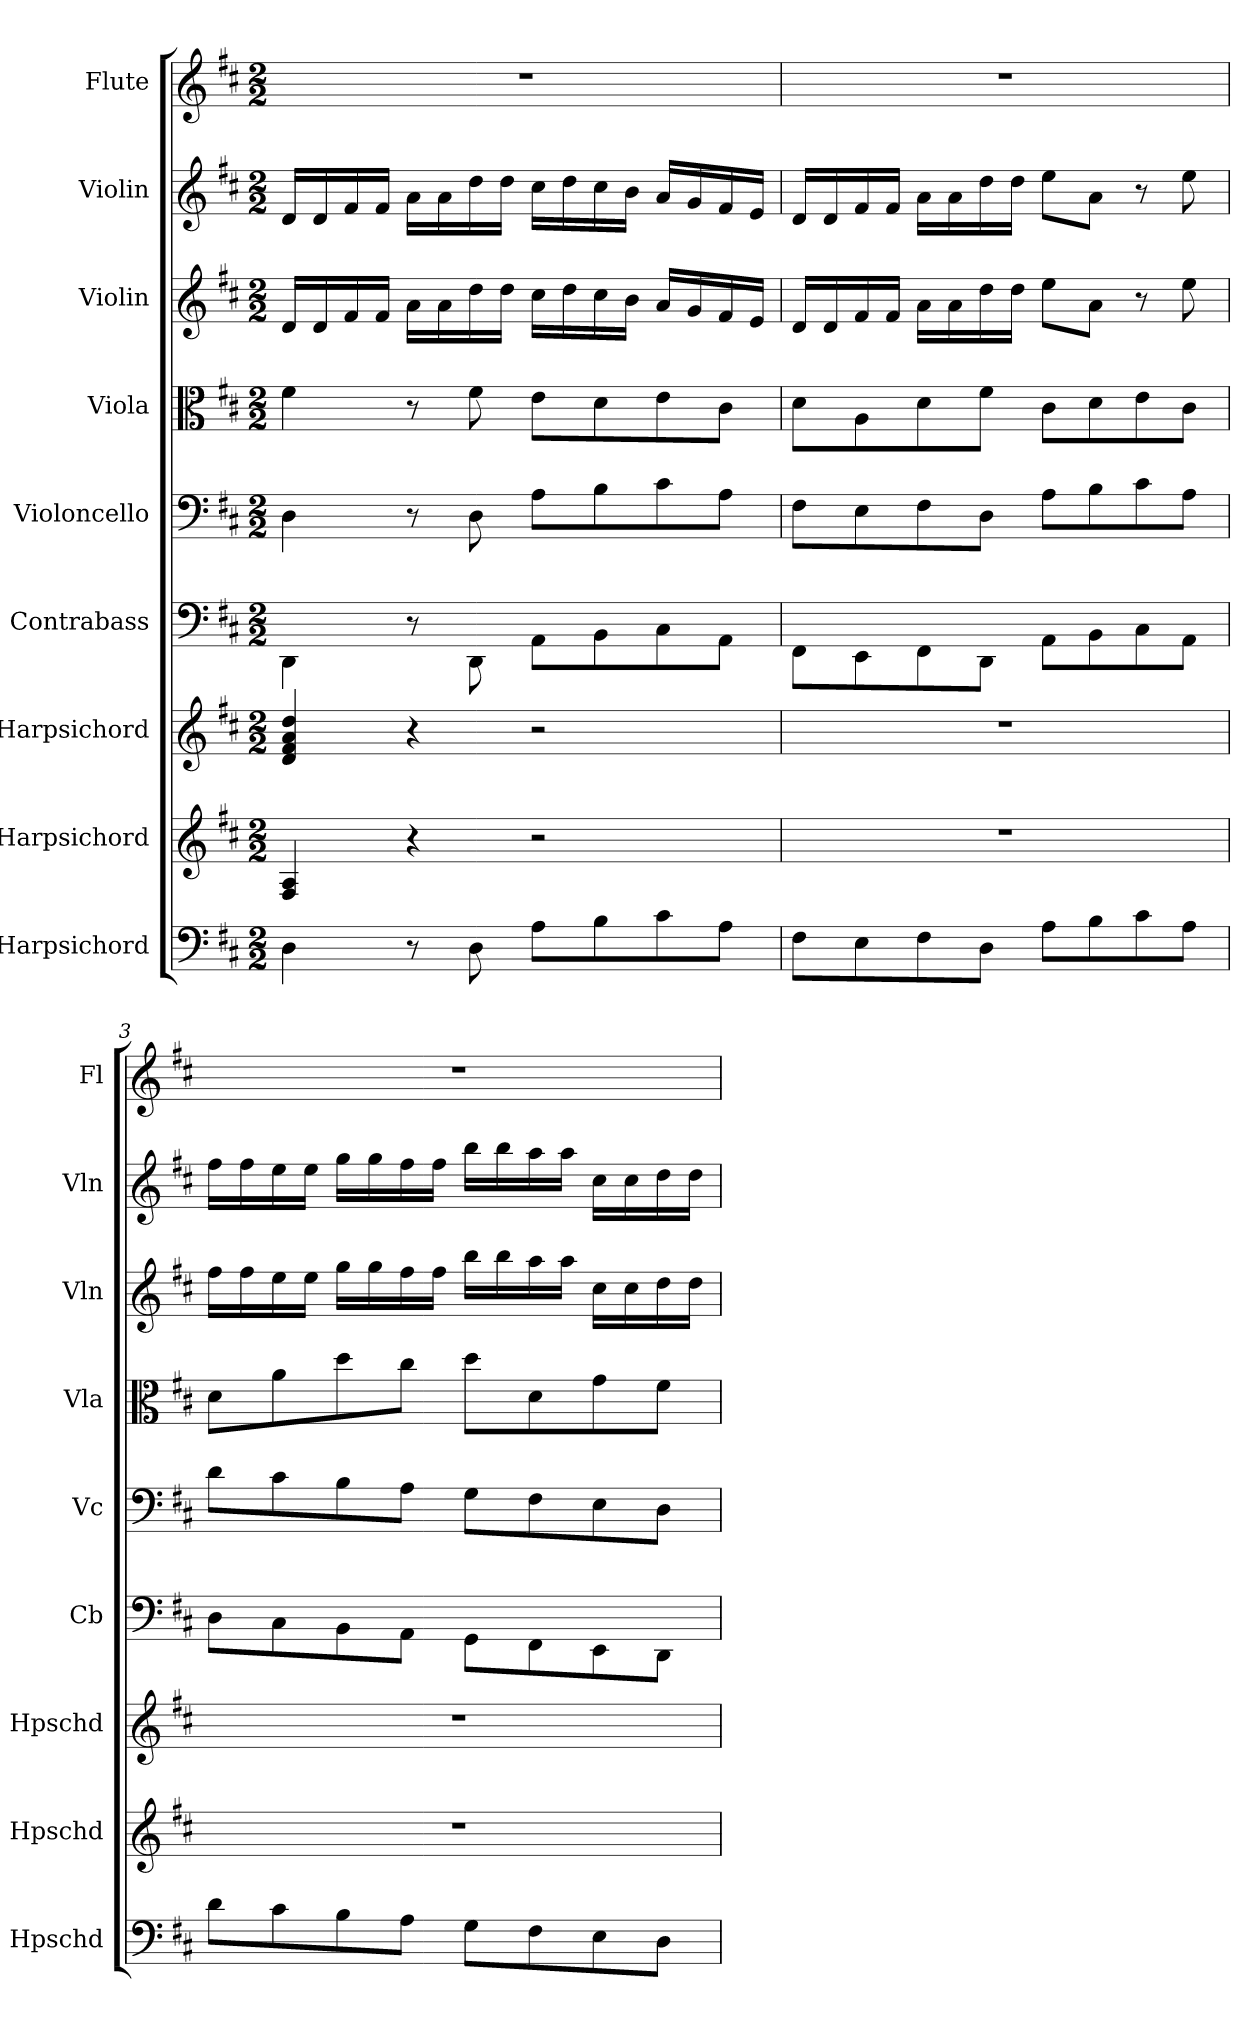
**kern	**kern	**kern	**kern	**kern	**kern	**kern	**kern	**kern
*part9	*part8	*part7	*part6	*part5	*part4	*part3	*part2	*part1
*staff9	*staff8	*staff7	*staff6	*staff5	*staff4	*staff3	*staff2	*staff1
*I"Harpsichord	*I"Harpsichord	*I"Harpsichord	*I"Contrabass	*I"Violoncello	*I"Viola	*I"Violin	*I"Violin	*I"Flute
*I'Hpschd	*I'Hpschd	*I'Hpschd	*I'Cb	*I'Vc	*I'Vla	*I'Vln	*I'Vln	*I'Fl
*clefF4	*clefG2	*clefG2	*clefF4	*clefF4	*clefC3	*clefG2	*clefG2	*clefG2
*	*	*	*ITrd7c12	*	*	*	*	*
*k[f#c#]	*k[f#c#]	*k[f#c#]	*k[f#c#]	*k[f#c#]	*k[f#c#]	*k[f#c#]	*k[f#c#]	*k[f#c#]
*D:	*D:	*D:	*D:	*D:	*D:	*D:	*D:	*D:
*M2/2	*M2/2	*M2/2	*M2/2	*M2/2	*M2/2	*M2/2	*M2/2	*M2/2
=1	=1	=1	=1	=1	=1	=1	=1	=1
4D\	4A/ 4F#/	4dd/ 4a/ 4f#/ 4d/	4DDD\	4D\	4f#\	16d/LL	16d/LL	1r
.	.	.	.	.	.	16d/	16d/	.
.	.	.	.	.	.	16f#/	16f#/	.
.	.	.	.	.	.	16f#/JJ	16f#/JJ	.
8r	4r	4r	8r	8r	8r	16a\LL	16a\LL	.
.	.	.	.	.	.	16a\	16a\	.
8D\	.	.	8DDD\	8D\	8f#\	16dd\	16dd\	.
.	.	.	.	.	.	16dd\JJ	16dd\JJ	.
8A\L	2r	2r	8AAA\L	8A\L	8e\L	16cc#\LL	16cc#\LL	.
.	.	.	.	.	.	16dd\	16dd\	.
8B\	.	.	8BBB\	8B\	8d\	16cc#\	16cc#\	.
.	.	.	.	.	.	16b\JJ	16b\JJ	.
8c#\	.	.	8CC#\	8c#\	8e\	16a/LL	16a/LL	.
.	.	.	.	.	.	16g/	16g/	.
8A\J	.	.	8AAA\J	8A\J	8c#\J	16f#/	16f#/	.
.	.	.	.	.	.	16e/JJ	16e/JJ	.
=2	=2	=2	=2	=2	=2	=2	=2	=2
8F#\L	1r	1r	8FFF#\L	8F#\L	8d\L	16d/LL	16d/LL	1r
.	.	.	.	.	.	16d/	16d/	.
8E\	.	.	8EEE\	8E\	8A\	16f#/	16f#/	.
.	.	.	.	.	.	16f#/JJ	16f#/JJ	.
8F#\	.	.	8FFF#\	8F#\	8d\	16a\LL	16a\LL	.
.	.	.	.	.	.	16a\	16a\	.
8D\J	.	.	8DDD\J	8D\J	8f#\J	16dd\	16dd\	.
.	.	.	.	.	.	16dd\JJ	16dd\JJ	.
8A\L	.	.	8AAA\L	8A\L	8c#\L	8ee\L	8ee\L	.
8B\	.	.	8BBB\	8B\	8d\	8a\J	8a\J	.
8c#\	.	.	8CC#\	8c#\	8e\	8r	8r	.
8A\J	.	.	8AAA\J	8A\J	8c#\J	8ee\	8ee\	.
=3	=3	=3	=3	=3	=3	=3	=3	=3
8d\L	1r	1r	8DD\L	8d\L	8d\L	16ff#\LL	16ff#\LL	1r
.	.	.	.	.	.	16ff#\	16ff#\	.
8c#\	.	.	8CC#\	8c#\	8a\	16ee\	16ee\	.
.	.	.	.	.	.	16ee\JJ	16ee\JJ	.
8B\	.	.	8BBB\	8B\	8dd\	16gg\LL	16gg\LL	.
.	.	.	.	.	.	16gg\	16gg\	.
8A\J	.	.	8AAA\J	8A\J	8cc#\J	16ff#\	16ff#\	.
.	.	.	.	.	.	16ff#\JJ	16ff#\JJ	.
8G\L	.	.	8GGG\L	8G\L	8dd\L	16bb\LL	16bb\LL	.
.	.	.	.	.	.	16bb\	16bb\	.
8F#\	.	.	8FFF#\	8F#\	8d\	16aa\	16aa\	.
.	.	.	.	.	.	16aa\JJ	16aa\JJ	.
8E\	.	.	8EEE\	8E\	8g\	16cc#\LL	16cc#\LL	.
.	.	.	.	.	.	16cc#\	16cc#\	.
8D\J	.	.	8DDD\J	8D\J	8f#\J	16dd\	16dd\	.
.	.	.	.	.	.	16dd\JJ	16dd\JJ	.
=	=	=	=	=	=	=	=	=
*-	*-	*-	*-	*-	*-	*-	*-	*-
